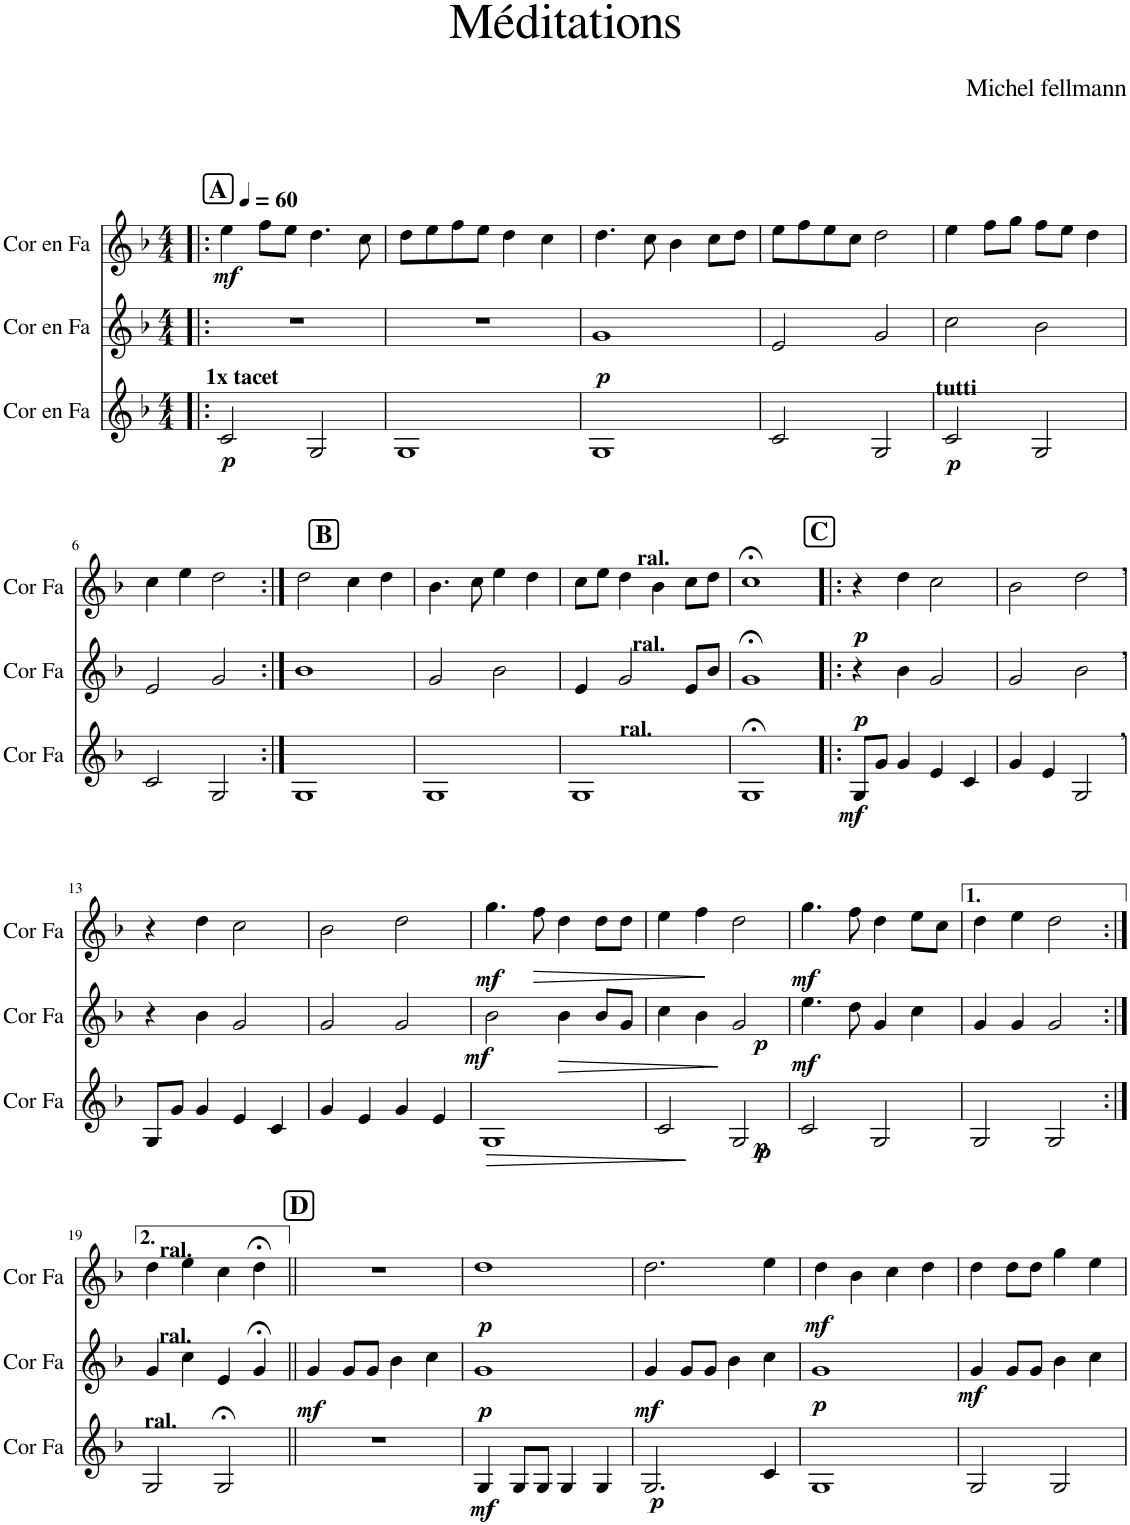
**kern	**dynam	**kern	**dynam	**kern	**dynam
*part3	*part3	*part2	*part2	*part1	*part1
*staff3	*staff3	*staff2	*staff2	*staff1	*staff1
*I"Cor en Fa	*	*I"Cor en Fa	*	*I"Cor en Fa	*
*I'Cor Fa	*	*I'Cor Fa	*	*I'Cor Fa	*
*clefG2	*	*clefG2	*	*clefG2	*
*Trd4c7	*	*Trd4c7	*	*Trd4c7	*
*k[b-]	*	*k[b-]	*	*k[b-]	*
*M4/4	*	*M4/4	*	*M4/4	*
*MM60	*	*MM60	*	*MM60	*
!!LO:REH:place=s1:a:B:cj:fs=14:t=A
=1!|:	=1!|:	=1!|:	=1!|:	=1!|:	=1!|:
!LO:TX:a:B:t=1x tacet	!	!	!	!	!
!	!LO:DY:b	!	!	!	!LO:DY:b
2c/	p	1r	.	4ee\	mf
.	.	.	.	8ff\L	.
.	.	.	.	8ee\J	.
2G/	.	.	.	4.dd\	.
.	.	.	.	8cc\	.
=2	=2	=2	=2	=2	=2
1G	.	1r	.	8dd\L	.
.	.	.	.	8ee\	.
.	.	.	.	8ff\	.
.	.	.	.	8ee\J	.
.	.	.	.	4dd\	.
.	.	.	.	4cc\	.
=3	=3	=3	=3	=3	=3
!	!	!	!LO:DY:b	!	!
1G	.	1g	p	4.dd\	.
.	.	.	.	8cc\	.
.	.	.	.	4b-\	.
.	.	.	.	8cc\L	.
.	.	.	.	8dd\J	.
=4	=4	=4	=4	=4	=4
2c/	.	2e/	.	8ee\L	.
.	.	.	.	8ff\	.
.	.	.	.	8ee\	.
.	.	.	.	8cc\J	.
2G/	.	2g/	.	2dd\	.
=5	=5	=5	=5	=5	=5
!LO:TX:a:B:t=tutti	!	!	!	!	!
!	!LO:DY:b	!	!	!	!
2c/	p	2cc\	.	4ee\	.
.	.	.	.	8ff\L	.
.	.	.	.	8gg\J	.
2G/	.	2b-\	.	8ff\L	.
.	.	.	.	8ee\J	.
.	.	.	.	4dd\	.
!!LO:LB:g=z
=6	=6	=6	=6	=6	=6
2c/	.	2e/	.	4cc\	.
.	.	.	.	4ee\	.
2G/	.	2g/	.	2dd\	.
!!LO:REH:place=s1:a:B:cj:fs=14:t=B
=7:|!	=7:|!	=7:|!	=7:|!	=7:|!	=7:|!
1G	.	1b-	.	2dd\	.
.	.	.	.	4cc\	.
.	.	.	.	4dd\	.
=8	=8	=8	=8	=8	=8
1G	.	2g/	.	4.b-\	.
.	.	.	.	8cc\	.
.	.	2b-\	.	4ee\	.
.	.	.	.	4dd\	.
=9	=9	=9	=9	=9	=9
!LO:TX:a:B:t=ral.	!	!	!	!	!
1G	.	4e/	.	8cc\L	.
.	.	.	.	8ee\J	.
!	!	!	!	!LO:TX:a:B:t=ral.	!
!	!	!LO:TX:a:B:t=ral.	!	!	!
.	.	2g/	.	4dd\	.
.	.	.	.	4b-\	.
.	.	8e/L	.	8cc\L	.
.	.	8b-/J	.	8dd\J	.
=10	=10	=10	=10	=10	=10
1G;<	.	1g;<	.	1cc;<	.
!!LO:REH:place=s1:a:B:cj:fs=14:t=C
=11!|:	=11!|:	=11!|:	=11!|:	=11!|:	=11!|:
!	!LO:DY:b	!	!LO:DY:b	!	!LO:DY:b
8G/L	mf	4r	p	4r	p
8g/J	.	.	.	.	.
4g/	.	4b-\	.	4dd\	.
4e/	.	2g/	.	2cc\	.
4c/	.	.	.	.	.
=12	=12	=12	=12	=12	=12
*^	*	*	*	*	*
4g/	2.ryy	.	2g/	.	2b-\	.
4e/	.	.	.	.	.	.
!	!	!	!	!	!LO:TX:a:B:t=,	!
!	!	!	!LO:TX:a:B:t=,	!	!	!
2G/	.	.	2b-\	.	2dd\	.
!	!LO:TX:a:B:t=,	!	!	!	!	!
.	4ryy	.	.	.	.	.
*v	*v	*	*	*	*	*
!!LO:LB:g=z
=13	=13	=13	=13	=13	=13
8G/L	.	4r	.	4r	.
8g/J	.	.	.	.	.
4g/	.	4b-\	.	4dd\	.
4e/	.	2g/	.	2cc\	.
4c/	.	.	.	.	.
=14	=14	=14	=14	=14	=14
4g/	.	2g/	.	2b-\	.
4e/	.	.	.	.	.
4g/	.	2g/	.	2dd\	.
4e/	.	.	.	.	.
=15	=15	=15	=15	=15	=15
!	!LO:HP:b	!	!LO:DY:b	!	!LO:DY:b
1G	>	2b-\	mf	4.gg\	mf
!	!	!	!	!	!LO:HP:b
.	.	.	.	8ff\	>
!	!	!	!LO:HP:b	!	!
.	.	4b-\	>	4dd\	.
.	.	8b-/L	.	8dd\L	.
.	.	8g/J	.	8dd\J	.
.	]	.	]	.	]
=16	=16	=16	=16	=16	=16
2c/	.	4cc\	.	4ee\	.
.	.	4b-\	.	4ff\	.
!	!LO:DY:b	!	!	!	!
!	!LO:DY:n=1:b	!	!LO:DY:b	!	!
2G/	p p	2g/	p	2dd\	.
=17	=17	=17	=17	=17	=17
!	!	!	!LO:DY:b	!	!LO:DY:b
2c/	.	4.ee\	mf	4.gg\	mf
.	.	8dd\	.	8ff\	.
2G/	.	4g/	.	4dd\	.
.	.	4cc\	.	8ee\L	.
.	.	.	.	8cc\J	.
=18	=18	=18	=18	=18	=18
2G/	.	4g/	.	4dd\	.
.	.	4g/	.	4ee\	.
2G/	.	2g/	.	2dd\	.
!!LO:LB:g=z
=19:|!	=19:|!	=19:|!	=19:|!	=19:|!	=19:|!
!	!	!	!	!LO:TX:a:B:t=ral.	!
!LO:TX:a:B:t=ral.	!	!	!	!	!
2G/	.	4g/	.	4dd\	.
!	!	!LO:TX:a:B:t=ral.	!	!	!
.	.	4cc\	.	4ee\	.
2G;</	.	4e/	.	4cc\	.
.	.	4g;</	.	4dd;<\	.
!!LO:REH:place=s1:a:B:cj:fs=14:t=D
=20||	=20||	=20||	=20||	=20||	=20||
!	!	!	!LO:DY:b	!	!
1r	.	4g/	mf	1r	.
.	.	8g/L	.	.	.
.	.	8g/J	.	.	.
.	.	4b-\	.	.	.
.	.	4cc\	.	.	.
=21	=21	=21	=21	=21	=21
!	!LO:DY:b	!	!LO:DY:b	!	!LO:DY:b
4G/	mf	1g	p	1dd	p
8G/L	.	.	.	.	.
8G/J	.	.	.	.	.
4G/	.	.	.	.	.
4G/	.	.	.	.	.
=22	=22	=22	=22	=22	=22
!	!LO:DY:b	!	!LO:DY:b	!	!
2.G/	p	4g/	mf	2.dd\	.
.	.	8g/L	.	.	.
.	.	8g/J	.	.	.
.	.	4b-\	.	.	.
4c/	.	4cc\	.	4ee\	.
=23	=23	=23	=23	=23	=23
!	!	!	!LO:DY:b	!	!LO:DY:b
1G	.	1g	p	4dd\	mf
.	.	.	.	4b-\	.
.	.	.	.	4cc\	.
.	.	.	.	4dd\	.
=24	=24	=24	=24	=24	=24
!	!	!	!LO:DY:b	!	!
2G/	.	4g/	mf	4dd\	.
.	.	8g/L	.	8dd\L	.
.	.	8g/J	.	8dd\J	.
2G/	.	4b-\	.	4gg\	.
.	.	4cc\	.	4ee\	.
=	=	=	=	=	=
*-	*-	*-	*-	*-	*-
